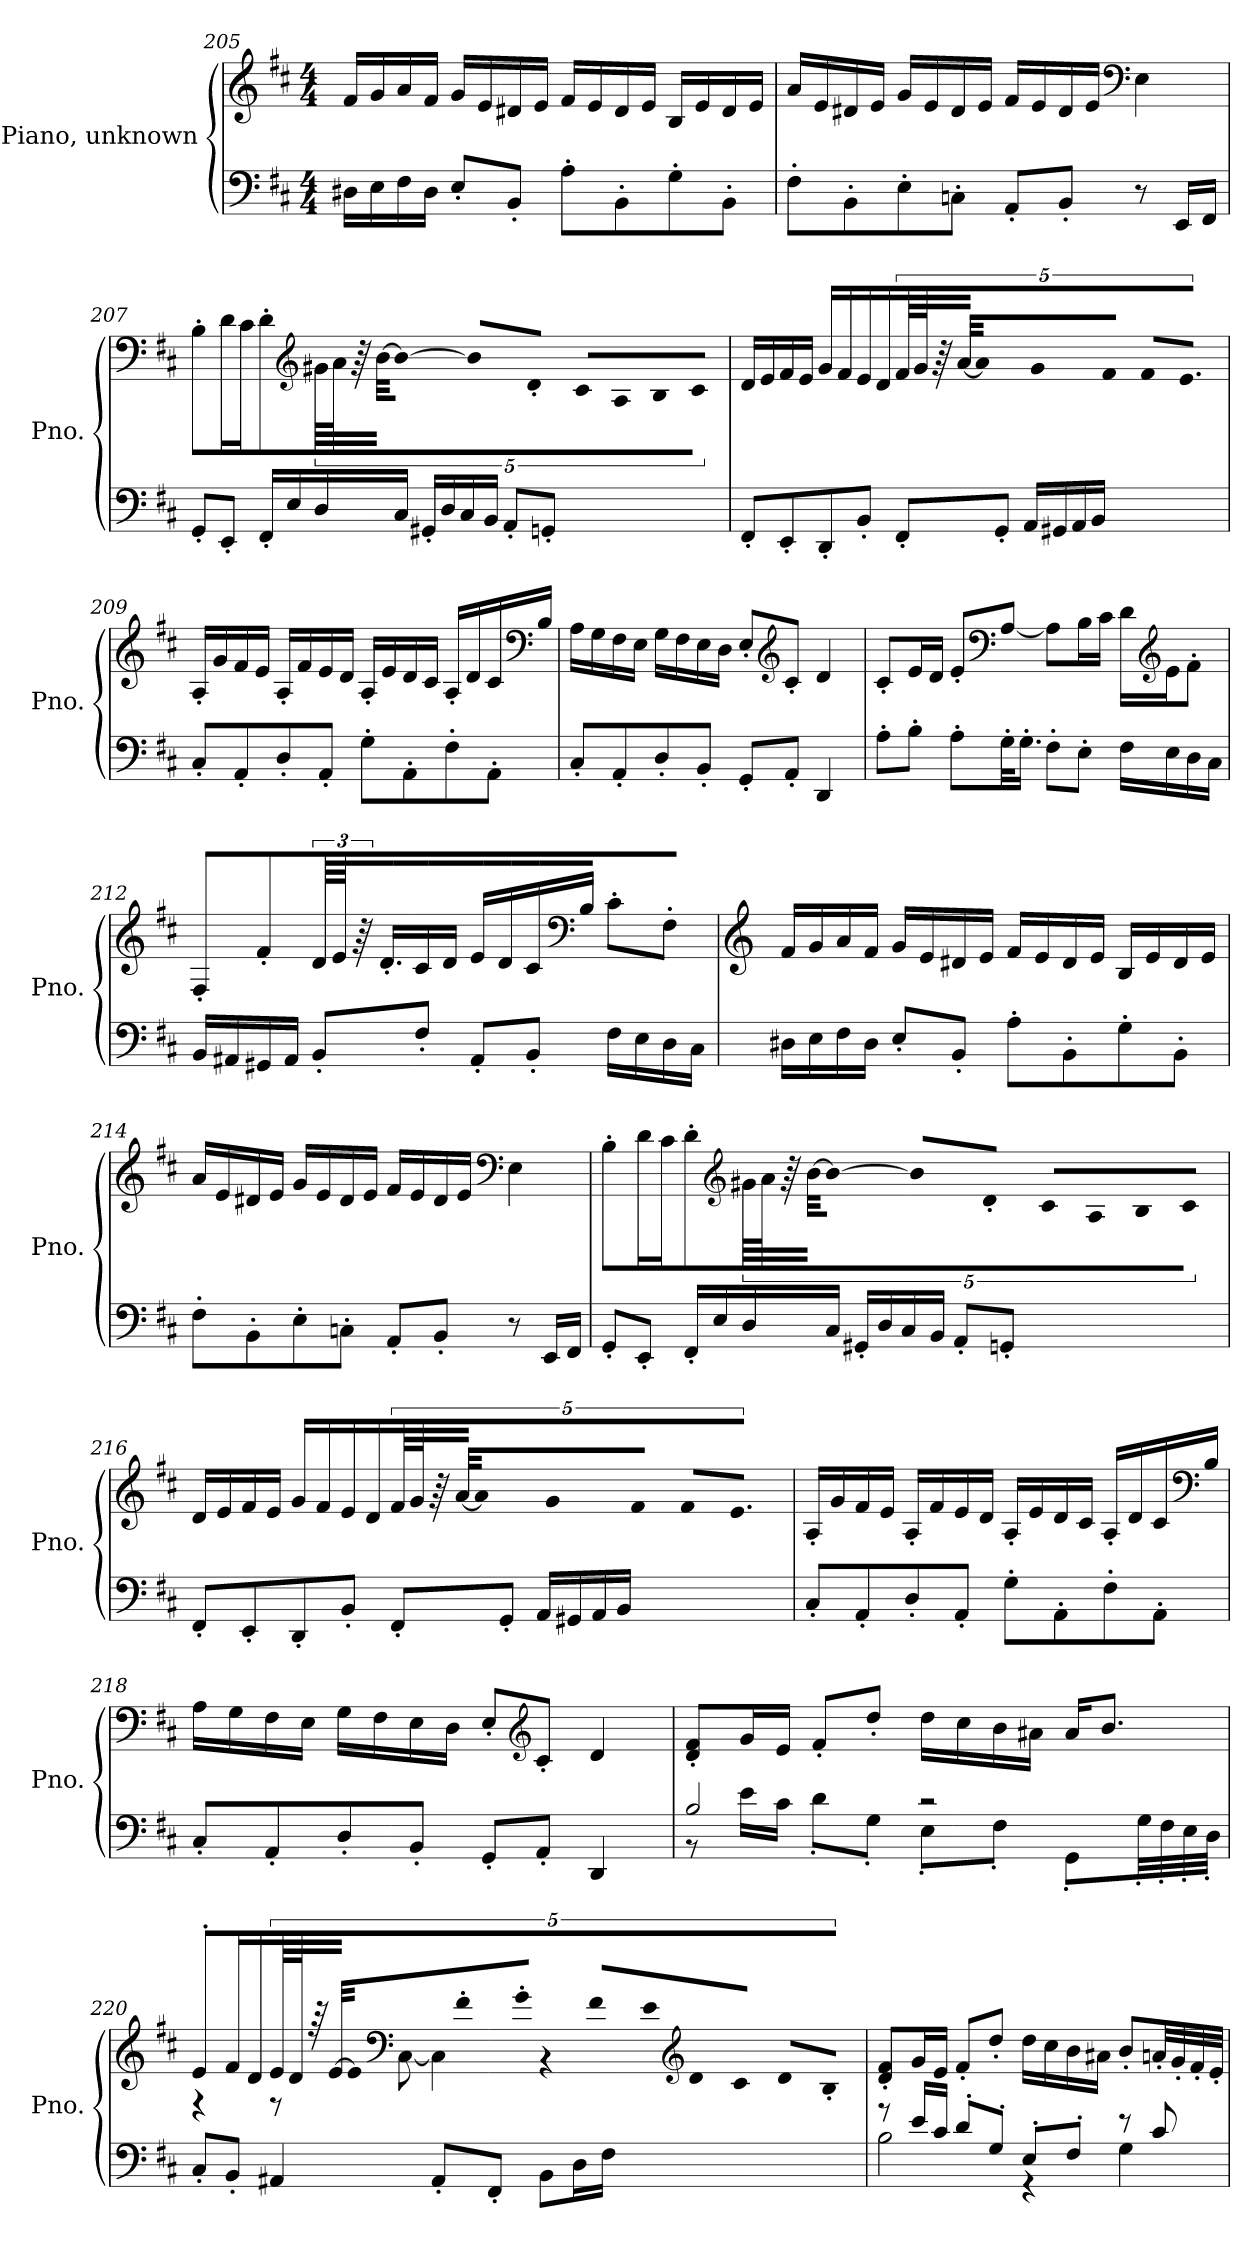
**kern	**kern
*part1	*part1
*staff2	*staff1
*I"Piano, unknown	*
*I'Pno.	*
*clefF4	*clefG2
*k[f#c#]	*k[f#c#]
*M4/4	*M4/4
=205	=205
16D#X\LL	16f#/LL
16E\	16g/
16F#\	16a/
16D#\JJ	16f#/JJ
8E'/L	16g/LL
.	16e/
8BB'/J	16d#X/
.	16e/JJ
8A'\L	16f#/LL
.	16e/
8BB'\	16d#/
.	16e/JJ
8G'\	16B/LL
.	16e/
8BB'\J	16d#/
.	16e/JJ
!!LO:LB:g=z
=206	=206
8F#'\L	16a/LL
.	16e/
8BB'\	16d#X/
.	16e/JJ
8E'\	16g/LL
.	16e/
8Cn'\J	16d#/
.	16e/JJ
8AA'/L	16f#/LL
.	16e/
8BB'/J	16d#/
.	16e/JJ
*	*clefF4
8r	4E\
16EE/LL	.
16FF#/JJ	.
=207	=207
8GG'/L	8B'\L
8EE'/J	16d\L
.	16c#\J
16FF#'/LL	8d'\
16E/	.
*	*clefG2
16D/	80g#X\LLL
.	80a\JJJJ
.	80r
.	[40b\KLL
16C#/JJ	16b\JJ_
16GG#X'/LL	8b/L]
16D/	.
16C#/	8d'/J
16BB/JJ	.
8AA'/L	16c#/LL
.	16A/
8GGn'/J	16B/
.	16c#/JJ
!!LO:LB:g=z
=208	=208
8FF#'/L	16d/LL
.	16e/
8EE'/	16f#/
.	16e/JJ
8DD'/	16g/LL
.	16f#/
8BB'/J	16e/
.	16d/
8FF#'/L	80f#/LL
.	80g/JJJJ
.	80r
.	[40a/KLL
.	16a/]
8GG'/J	16g/
.	16f#/JJ
16AA/LL	16f#/KL
16GG#X/	8.e/J
16AA/	.
16BB/JJ	.
=209	=209
8C#'/L	16A'/LL
.	16g/
8AA'/	16f#/
.	16e/JJ
8D'/	16A'/LL
.	16f#/
8AA'/J	16e/
.	16d/JJ
8G'\L	16A'/LL
.	16e/
8AA'\	16d/
.	16c#/JJ
8F#'\	16A'/LL
.	16d/
8AA'\J	16c#/
*	*clefF4
.	16B/JJ
!!LO:LB:g=z
=210	=210
8C#'/L	16A\LL
.	16G\
8AA'/	16F#\
.	16E\JJ
8D'/	16G\LL
.	16F#\
8BB'/J	16E\
.	16D\JJ
8GG'/L	8E'/L
*	*clefG2
8AA'/J	8c#'/J
4DD/	4d/
=211	=211
8A'\L	8c#'/L
8B'\J	16e/L
.	16d/JJ
8A'\L	8e'/L
*	*clefF4
32G'\KL	[8A/J
16.G'\JJ	.
8F#'\L	8A\L]
8E'\J	16B\L
.	16c#\JJ
16F#\LL	16d\LL
*	*clefG2
16E\	16e\J
16D\	8f#'\J
16C#\JJ	.
!!LO:LB:g=z
=212	=212
16BB/LL	8F#'/L
16AA#X/	.
16GG#X/	8f#'/
16AA#/JJ	.
8BB'/L	96d/LLL
.	96e/JJJJ
.	96r
.	16.d'/LL
8F#'/J	16c#/
.	16d/JJ
8AA#'/L	16e/LL
.	16d/
8BB'/J	16c#/
*	*clefF4
.	16B/JJ
16F#\LL	8c#'\L
16E\	.
16D\	8F#'\J
16C#\JJ	.
=213	=213
*	*clefG2
16D#X\LL	16f#/LL
16E\	16g/
16F#\	16a/
16D#\JJ	16f#/JJ
8E'/L	16g/LL
.	16e/
8BB'/J	16d#X/
.	16e/JJ
8A'\L	16f#/LL
.	16e/
8BB'\	16d#/
.	16e/JJ
8G'\	16B/LL
.	16e/
8BB'\J	16d#/
.	16e/JJ
!!LO:PB:g=z
=214	=214
8F#'\L	16a/LL
.	16e/
8BB'\	16d#X/
.	16e/JJ
8E'\	16g/LL
.	16e/
8Cn'\J	16d#/
.	16e/JJ
8AA'/L	16f#/LL
.	16e/
8BB'/J	16d#/
.	16e/JJ
*	*clefF4
8r	4E\
16EE/LL	.
16FF#/JJ	.
=215	=215
8GG'/L	8B'\L
8EE'/J	16d\L
.	16c#\J
16FF#'/LL	8d'\
16E/	.
*	*clefG2
16D/	80g#X\LLL
.	80a\JJJJ
.	80r
.	[40b\KLL
16C#/JJ	16b\JJ_
16GG#X'/LL	8b/L]
16D/	.
16C#/	8d'/J
16BB/JJ	.
8AA'/L	16c#/LL
.	16A/
8GGn'/J	16B/
.	16c#/JJ
!!LO:LB:g=z
=216	=216
8FF#'/L	16d/LL
.	16e/
8EE'/	16f#/
.	16e/JJ
8DD'/	16g/LL
.	16f#/
8BB'/J	16e/
.	16d/
8FF#'/L	80f#/LL
.	80g/JJJJ
.	80r
.	[40a/KLL
.	16a/]
8GG'/J	16g/
.	16f#/JJ
16AA/LL	16f#/KL
16GG#X/	8.e/J
16AA/	.
16BB/JJ	.
=217	=217
8C#'/L	16A'/LL
.	16g/
8AA'/	16f#/
.	16e/JJ
8D'/	16A'/LL
.	16f#/
8AA'/J	16e/
.	16d/JJ
8G'\L	16A'/LL
.	16e/
8AA'\	16d/
.	16c#/JJ
8F#'\	16A'/LL
.	16d/
8AA'\J	16c#/
*	*clefF4
.	16B/JJ
!!LO:LB:g=z
=218	=218
8C#'/L	16A\LL
.	16G\
8AA'/	16F#\
.	16E\JJ
8D'/	16G\LL
.	16F#\
8BB'/J	16E\
.	16D\JJ
8GG'/L	8E'/L
*	*clefG2
8AA'/J	8c#'/J
4DD/	4d/
=219	=219
*^	*
2B/	8r	8d/' 8f#/'L
.	16e\LL	16g/L
.	16c#\JJ	16e/JJ
.	8d'\L	8f#'/L
.	8G'\J	8dd'/J
2r	8E'\L	16dd\LL
.	.	16cc#\
.	8F#'\J	16b\
.	.	16a#X\JJ
.	8GG'\L	16a#/KL
.	.	8.b/J
.	32G'\LL	.
.	32F#'\	.
.	32E'\	.
.	32D'\JJJ	.
*v	*v	*
!!LO:LB:g=z
=220	=220
*	*^
8C#'/L	8e'/L	4r
8BB'/J	16f#/L	.
.	16d/	.
4AA#X/	80e/LL	8r
.	80d/JJJJ	.
.	80r	.
.	[40e/KKL	.
.	8e/]	.
*	*clefF4	*
.	.	[8C#\
.	32f#'/LL	.
.	32g'/JJJ	.
8AA#'/L	16f#/LL	4C#\]
.	16e/	.
*	*clefG2	*
8FF#'/J	16d/	.
.	16c#/JJ	.
8BB\L	8d/L	4r
16D\L	8B'/J	.
16F#\JJ	.	.
*	*v	*v
=221	=221
*^	*
8r	2B\	8d/' 8f#/'L
16e/LL	.	16g/L
16c#/JJ	.	16e/JJ
8d'/L	.	8f#'/L
8G'/J	.	8dd'/J
8E'/L	4r	16dd\LL
.	.	16cc#\
8F#'/J	.	16b\
.	.	16a#X\JJ
8r	4G\	8b'/L
8c#/	.	32an'/LL
.	.	32g'/
.	.	32f#'/
.	.	32e'/JJJ
*v	*v	*
=	=
*-	*-
